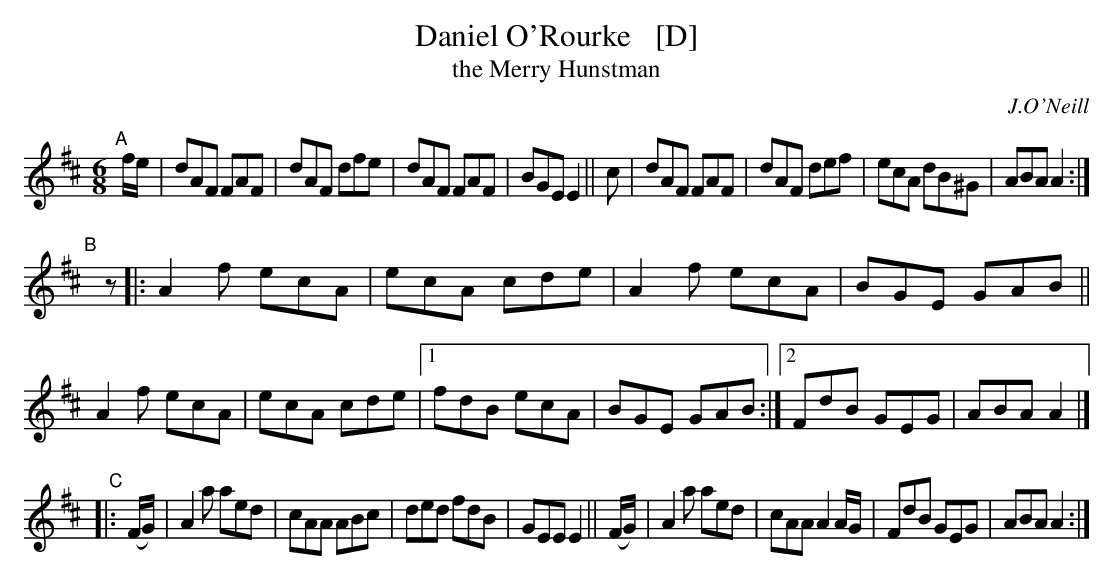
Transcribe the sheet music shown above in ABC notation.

X:1
T: Daniel O'Rourke   [D]
T: the Merry Hunstman
O: J.O'Neill
M: 6/8
L: 1/8
K: D	% and/or Amix
"^A"[|] f/e/ |\
dAF FAF | dAF dfe | dAF FAF | BGE E2 || c |\
dAF FAF | dAF def | ecA dB^G | ABA A2 :|
"^B"[|] z \
|: A2f ecA | ecA cde | A2f ecA | BGE GAB || A2f ecA \
|  ecA cde | [1 fdB ecA | BGE GAB :|[2 FdB GEG | ABA A2 |]
"^C"|: (F/G/) |\
A2a aed | cAA ABc | ded fdB | GEE E2 || (F/G/) |\
A2a aed | cAA A2 A/G/ | FdB GEG | ABA A2 :|
